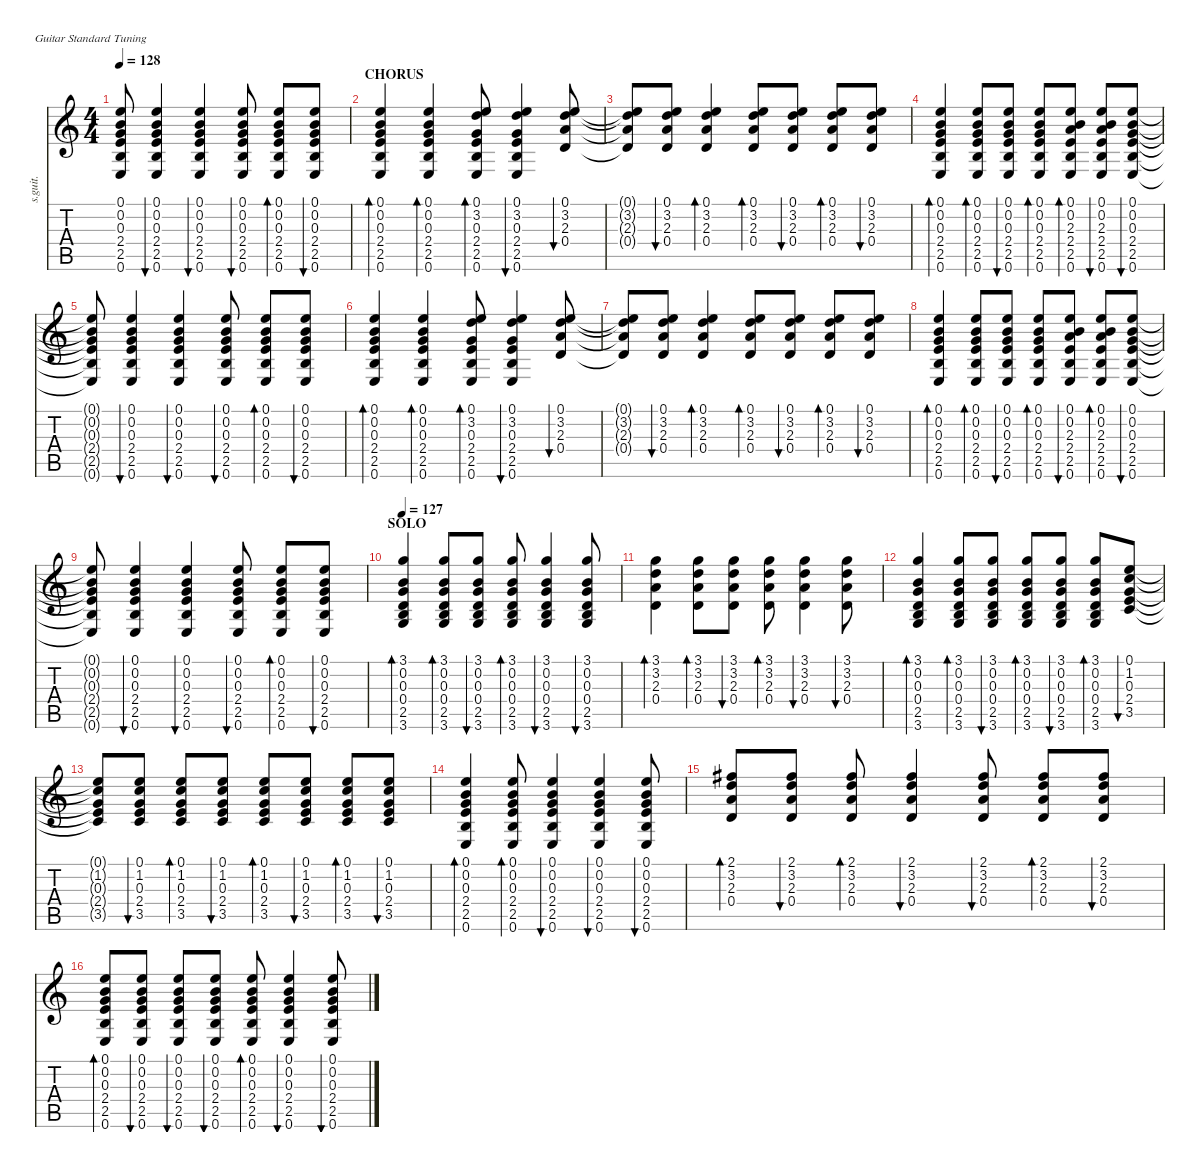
\defaultSystemsLayout 4
\hideDynamics
\bracketExtendMode nobrackets
\otherSystemsTrackNameOrientation horizontal
\track ("Gtr.3 Ac." "s.guit.") {defaultSystemsLayout 4 instrument acousticguitarsteel}
\staff {score tabs}
\tuning (E4 B3 G3 D3 A2 E2)
\ts (4 4)
\tempo 128
\clef g2
\ks c
(0.1{t} 0.2{t} 0.3{t} 2.4{t} 2.5{t} 0.6{t}).8{dy f beam Up} (0.1 0.2 0.3 2.4 2.5 0.6).4{bu 30 beam Up} (0.1 0.2 0.3 2.4 2.5 0.6).4{bu 30 beam Up} (0.1 0.2 0.3 2.4 2.5 0.6).8{bu 60 beam Up} (0.1 0.2 0.3 2.4 2.5 0.6).8{bd 30 beam Up} (0.1 0.2 0.3 2.4 2.5 0.6).8{bu 30 beam Up} |
\section ("" "CHORUS")
(0.1 0.2 0.3 2.4 2.5 0.6).4{bd 60 beam Up} (0.1 0.2 0.3 2.4 2.5 0.6).4{bd 30 beam Up} (0.1 3.2 0.3 2.4 2.5 0.6).8{bd 30 beam Up} (0.1 3.2 0.3 2.4 2.5 0.6).4{bu 30 beam Up} (0.1 3.2 2.3 0.4).8{bu 60 beam Up} |
(0.1{t} 3.2{t} 2.3{t} 0.4{t}).8{beam Up} (0.1 3.2 2.3 0.4).8{bu 30 beam Up} (0.1 3.2 2.3 0.4).4{bd 30 beam Up} (0.1 3.2 2.3 0.4).8{bd 30 beam Up} (0.1 3.2 2.3 0.4).8{bu 60 beam Up} (0.1 3.2 2.3 0.4).8{bd 30 beam Up} (0.1 3.2 2.3 0.4).8{bu 30 beam Up} |
(0.1 0.2 0.3 2.4 2.5 0.6).4{bd 30 beam Up} (0.1 0.2 0.3 2.4 2.5 0.6).8{bd 60 beam Up} (0.1 0.2 0.3 2.4 2.5 0.6).8{bu 30 beam Up} (0.1 0.2 0.3 2.4 2.5 0.6).8{bd 30 beam Up} (0.1 0.2 2.3 2.4 2.5 0.6).8{bd 60 beam Up} (0.1 0.2 2.3 2.4 2.5 0.6).8{bu 30 beam Up} (0.1 0.2 0.3 2.4 2.5 0.6).8{bu 30 beam Up} |
(0.1{t} 0.2{t} 0.3{t} 2.4{t} 2.5{t} 0.6{t}).8{beam Up} (0.1 0.2 0.3 2.4 2.5 0.6).4{bu 30 beam Up} (0.1 0.2 0.3 2.4 2.5 0.6).4{bu 30 beam Up} (0.1 0.2 0.3 2.4 2.5 0.6).8{bu 60 beam Up} (0.1 0.2 0.3 2.4 2.5 0.6).8{bd 30 beam Up} (0.1 0.2 0.3 2.4 2.5 0.6).8{bu 30 beam Up} |
(0.1 0.2 0.3 2.4 2.5 0.6).4{bd 60 beam Up} (0.1 0.2 0.3 2.4 2.5 0.6).4{bd 30 beam Up} (0.1 3.2 0.3 2.4 2.5 0.6).8{bd 30 beam Up} (0.1 3.2 0.3 2.4 2.5 0.6).4{bu 30 beam Up} (0.1 3.2 2.3 0.4).8{bu 60 beam Up} |
(0.1{t} 3.2{t} 2.3{t} 0.4{t}).8{beam Up} (0.1 3.2 2.3 0.4).8{bu 30 beam Up} (0.1 3.2 2.3 0.4).4{bd 30 beam Up} (0.1 3.2 2.3 0.4).8{bd 30 beam Up} (0.1 3.2 2.3 0.4).8{bu 30 beam Up} (0.1 3.2 2.3 0.4).8{bd 30 beam Up} (0.1 3.2 2.3 0.4).8{bu 30 beam Up} |
(0.1 0.2 0.3 2.4 2.5 0.6).4{bd 30 beam Up} (0.1 0.2 0.3 2.4 2.5 0.6).8{bd 60 beam Up} (0.1 0.2 0.3 2.4 2.5 0.6).8{bu 30 beam Up} (0.1 0.2 0.3 2.4 2.5 0.6).8{bd 60 beam Up} (0.1 0.2 2.3 2.4 2.5 0.6).8{bu 30 beam Up} (0.1 0.2 2.3 2.4 2.5 0.6).8{bd 60 beam Up} (0.1 0.2 0.3 2.4 2.5 0.6).8{bu 30 beam Up} |
(0.1{t} 0.2{t} 0.3{t} 2.4{t} 2.5{t} 0.6{t}).8{beam Up} (0.1 0.2 0.3 2.4 2.5 0.6).4{bu 30 beam Up} (0.1 0.2 0.3 2.4 2.5 0.6).4{bu 30 beam Up} (0.1 0.2 0.3 2.4 2.5 0.6).8{bu 30 beam Up} (0.1 0.2 0.3 2.4 2.5 0.6).8{bd 30 beam Up} (0.1 0.2 0.3 2.4 2.5 0.6).8{bu 30 beam Up} |
\section ("" "SOLO ")
\tempo 127
(3.1 0.2 0.3 0.4 2.5 3.6).4{bd 60 beam Up} (3.1 0.2 0.3 0.4 2.5 3.6).8{bd 30 beam Up} (3.1 0.2 0.3 0.4 2.5 3.6).8{bu 30 beam Up} (3.1 0.2 0.3 0.4 2.5 3.6).8{bd 30 beam Up} (3.1 0.2 0.3 0.4 2.5 3.6).4{bu 30 beam Up} (3.1 0.2 0.3 0.4 2.5 3.6).8{bu 30 beam Up} |
(3.1 3.2 2.3 0.4).4{bd 30 beam Down} (3.1 3.2 2.3 0.4).8{bd 60 beam Down} (3.1 3.2 2.3 0.4).8{bu 30 beam Down} (3.1 3.2 2.3 0.4).8{bd 30 beam Down} (3.1 3.2 2.3 0.4).4{bu 30 beam Down} (3.1 3.2 2.3 0.4).8{bu 30 beam Down} |
(3.1 0.2 0.3 0.4 2.5 3.6).4{bd 30 beam Up} (3.1 0.2 0.3 0.4 2.5 3.6).8{bd 60 beam Up} (3.1 0.2 0.3 0.4 2.5 3.6).8{bu 30 beam Up} (3.1 0.2 0.3 0.4 2.5 3.6).8{bd 30 beam Up} (3.1 0.2 0.3 0.4 2.5 3.6).8{bu 30 beam Up} (3.1 0.2 0.3 0.4 2.5 3.6).8{bd 30 beam Up} (0.1 1.2 0.3 2.4 3.5).8{bu 30 beam Up} |
(0.1{t} 1.2{t} 0.3{t} 2.4{t} 3.5{t}).8{beam Up} (0.1 1.2 0.3 2.4 3.5).8{bu 30 beam Up} (0.1 1.2 0.3 2.4 3.5).8{bd 60 beam Up} (0.1 1.2 0.3 2.4 3.5).8{bu 30 beam Up} (0.1 1.2 0.3 2.4 3.5).8{bd 60 beam Up} (0.1 1.2 0.3 2.4 3.5).8{bu 30 beam Up} (0.1 1.2 0.3 2.4 3.5).8{bd 30 beam Up} (0.1 1.2 0.3 2.4 3.5).8{bu 30 beam Up} |
(0.1 0.2 0.3 2.4 2.5 0.6).4{bd 30 beam Up} (0.1 0.2 0.3 2.4 2.5 0.6).8{bd 60 beam Up} (0.1 0.2 0.3 2.4 2.5 0.6).4{bu 30 beam Up} (0.1 0.2 0.3 2.4 2.5 0.6).4{bu 30 beam Up} (0.1 0.2 0.3 2.4 2.5 0.6).8{bu 30 beam Up} |
(2.1{acc #} 3.2 2.3 0.4).8{bd 30 beam Up} (2.1{acc #} 3.2 2.3 0.4).8{bu 30 beam Up} (2.1{acc #} 3.2 2.3 0.4).8{bd 30 beam Up} (2.1{acc #} 3.2 2.3 0.4).4{bu 30 beam Up} (2.1{acc #} 3.2 2.3 0.4).8{bu 60 beam Up} (2.1{acc #} 3.2 2.3 0.4).8{bd 30 beam Up} (2.1{acc #} 3.2 2.3 0.4).8{bu 30 beam Up} |
(0.1 0.2 0.3 2.4 2.5 0.6).8{bd 30 beam Up} (0.1 0.2 0.3 2.4 2.5 0.6).8{bu 30 beam Up} (0.1 0.2 0.3 2.4 2.5 0.6).8{bu 60 beam Up} (0.1 0.2 0.3 2.4 2.5 0.6).8{bu 30 beam Up} (0.1 0.2 0.3 2.4 2.5 0.6).8{bd 30 beam Up} (0.1 0.2 0.3 2.4 2.5 0.6).4{bu 30 beam Up} (0.1 0.2 0.3 2.4 2.5 0.6).8{bu 30 beam Up}
